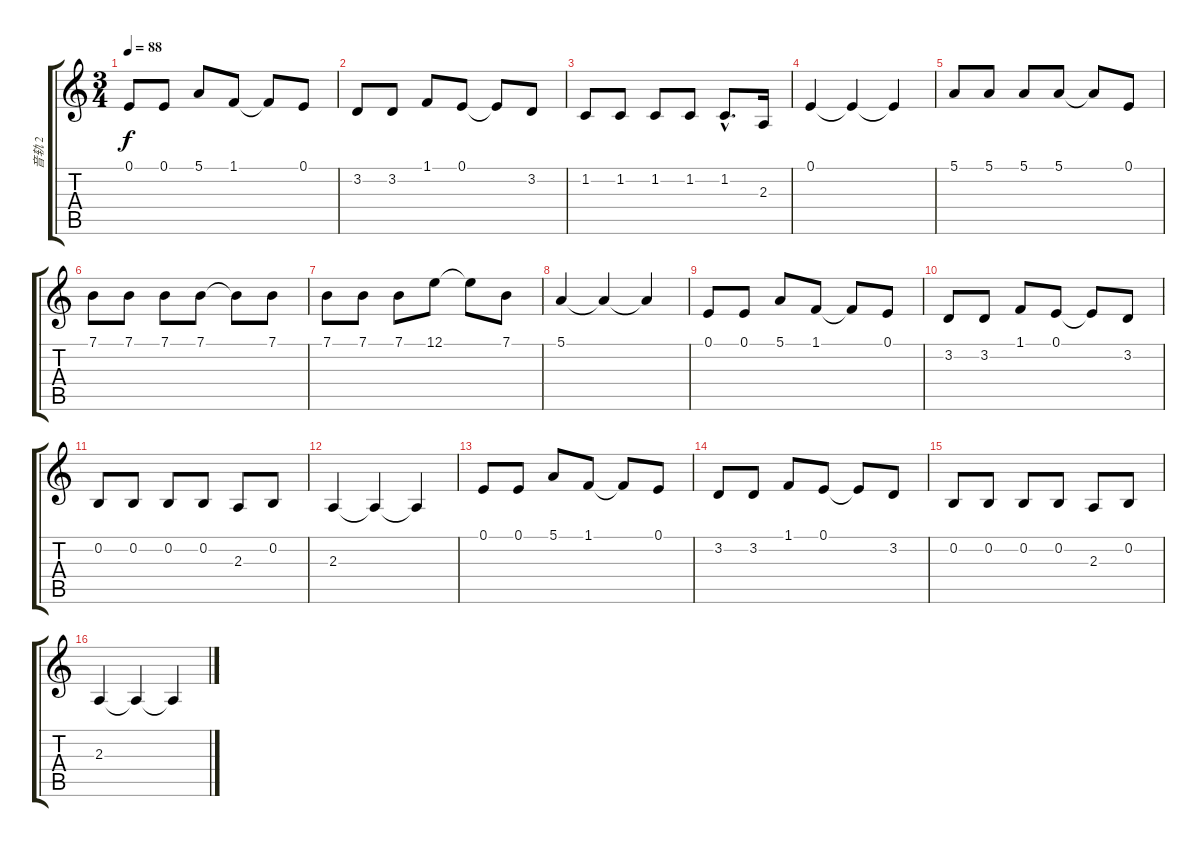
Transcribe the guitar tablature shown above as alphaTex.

\track ("音轨 2" "音轨 2") {instrument clarinet}
\staff {score tabs}
\tuning (E4 B3 G3 D3 A2 E2) {hide}
\ts (3 4)
\tempo 88
\clef g2
\ks c
0.1.8{dy f} 0.1.8 5.1.8 1.1.8 1.1{t}.8 0.1.8 |
3.2.8 3.2.8 1.1.8 0.1.8 0.1{t}.8 3.2.8 |
1.2.8 1.2.8 1.2.8 1.2.8 1.2{hac}.8{d} 2.3.16 |
0.1.4 0.1{t}.4 0.1{t}.4 |
5.1.8 5.1.8 5.1.8 5.1.8 5.1{t}.8 0.1.8 |
7.1.8 7.1.8 7.1.8 7.1.8 7.1{t}.8 7.1.8 |
7.1.8 7.1.8 7.1.8 12.1.8 12.1{t}.8 7.1.8 |
5.1.4 5.1{t}.4 5.1{t}.4 |
0.1.8 0.1.8 5.1.8 1.1.8 1.1{t}.8 0.1.8 |
3.2.8 3.2.8 1.1.8 0.1.8 0.1{t}.8 3.2.8 |
0.2.8 0.2.8 0.2.8 0.2.8 2.3.8 0.2.8 |
2.3.4 2.3{t}.4 2.3{t}.4 |
0.1.8 0.1.8 5.1.8 1.1.8 1.1{t}.8 0.1.8 |
3.2.8 3.2.8 1.1.8 0.1.8 0.1{t}.8 3.2.8 |
0.2.8 0.2.8 0.2.8 0.2.8 2.3.8 0.2.8 |
2.3.4 2.3{t}.4 2.3{t}.4
